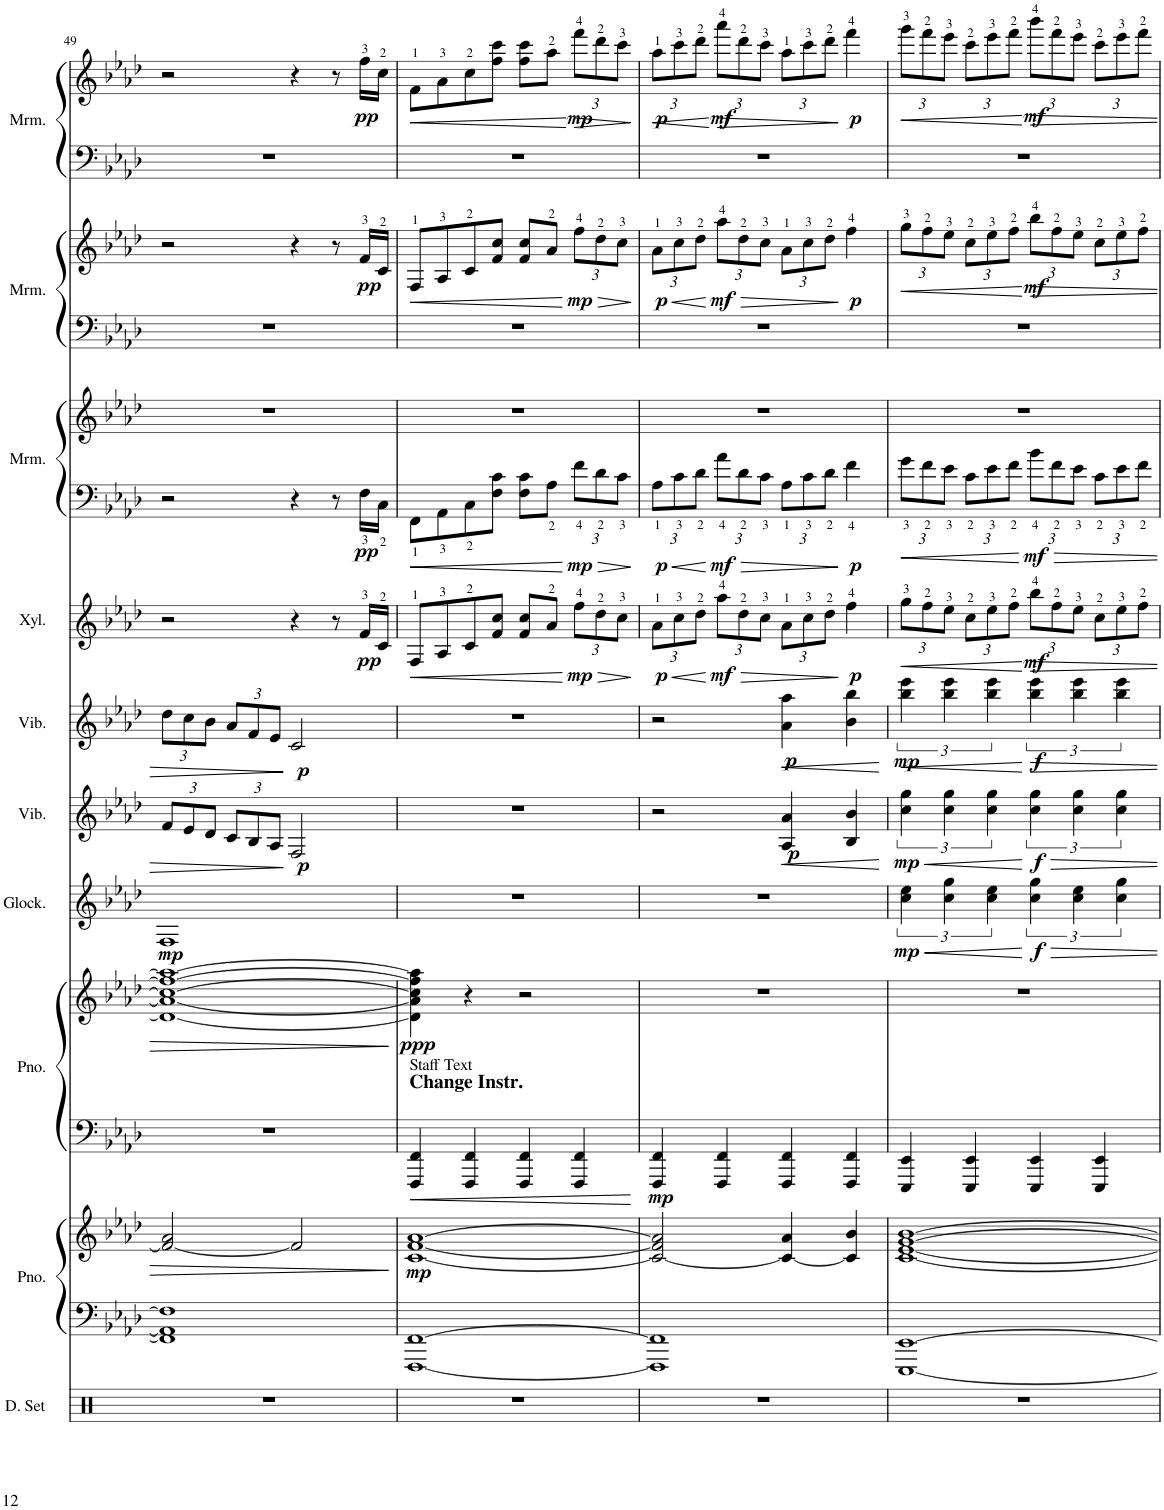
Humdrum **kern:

**kern	**kern	**kern	**dynam	**kern	**kern	**dynam	**kern	**dynam	**kern	**dynam	**kern	**dynam	**kern	**dynam	**kern	**kern	**dynam	**kern	**kern	**dynam	**kern	**kern	**dynam
*part10	*part9	*part9	*part9	*part8	*part8	*part8	*part7	*part7	*part6	*part6	*part5	*part5	*part4	*part4	*part3	*part3	*part3	*part2	*part2	*part2	*part1	*part1	*part1
*staff15	*staff14	*staff13	*staff13/14	*staff12	*staff11	*staff11/12	*staff10	*staff10	*staff9	*staff9	*staff8	*staff8	*staff7	*staff7	*staff6	*staff5	*staff5/6	*staff4	*staff3	*staff3/4	*staff2	*staff1	*staff1/2
*I"Drumset	*I"Piano	*	*	*I"Piano	*	*	*I"Glockenspiel	*	*I"Vibraphone	*	*I"Vibraphone	*	*I"Xylophone	*	*I"Marimba	*	*	*I"Marimba	*	*	*I"Marimba	*	*
*I'D. Set	*I'Pno.	*	*	*I'Pno.	*	*	*I'Glock.	*	*I'Vib.	*	*I'Vib.	*	*I'Xyl.	*	*I'Mrm.	*	*	*I'Mrm.	*	*	*I'Mrm.	*	*
!!LO:PB:g=z
*clefX	*clefF4	*clefG2	*	*clefF4	*clefG2	*	*clefG2	*	*clefG2	*	*clefG2	*	*clefG2	*	*clefF4	*clefG2	*	*clefF4	*clefG2	*	*clefF4	*clefG2	*
*	*	*	*	*	*	*	*Trd-14c-24	*	*	*	*	*	*Trd-7c-12	*	*	*	*	*	*	*	*	*	*
*k[]	*k[b-e-a-d-]	*k[b-e-a-d-]	*	*k[b-e-a-d-]	*k[b-e-a-d-]	*	*k[b-e-a-d-]	*	*k[b-e-a-d-]	*	*k[b-e-a-d-]	*	*k[b-e-a-d-]	*	*k[b-e-a-d-]	*k[b-e-a-d-]	*	*k[b-e-a-d-]	*k[b-e-a-d-]	*	*k[b-e-a-d-]	*k[b-e-a-d-]	*
*M4/4	*M4/4	*M4/4	*	*M4/4	*M4/4	*	*M4/4	*	*M4/4	*	*M4/4	*	*M4/4	*	*M4/4	*M4/4	*	*M4/4	*M4/4	*	*M4/4	*M4/4	*
*	*	*	*	*	*	*	*	*	*Xbrackettup	*	*Xbrackettup	*	*	*	*	*	*	*	*	*	*	*	*
=49	=49	=49	=49	=49	=49	=49	=49	=49	=49	=49	=49	=49	=49	=49	=49	=49	=49	=49	=49	=49	=49	=49	=49
!	!	!	!	!	!	!	!	!LO:DY:b	!	!	!	!	!	!	!	!	!	!	!	!	!	!	!
1r	1FF] 1AA-] 1F]	2f/_ 2a-/	.	1r	1d-_ 1a-_ 1cc_ 1ff_ 1aa-_	.	1F	mp	12f/L	.	12dd-\L	.	2r	.	2r	1r	.	1r	2r	.	1r	2r	.
.	.	.	.	.	.	.	.	.	12e-/	.	12cc\	.	.	.	.	.	.	.	.	.	.	.	.
.	.	.	.	.	.	.	.	.	12d-/J	.	12b-\J	.	.	.	.	.	.	.	.	.	.	.	.
.	.	.	.	.	.	.	.	.	12c/L	.	12a-/L	.	.	.	.	.	.	.	.	.	.	.	.
.	.	.	.	.	.	.	.	.	12B-/	.	12f/	.	.	.	.	.	.	.	.	.	.	.	.
.	.	.	.	.	.	.	.	.	12A-/J	.	12e-/J	.	.	.	.	.	.	.	.	.	.	.	.
!	!	!	!	!	!	!	!	!	!	!LO:DY:b	!	!LO:DY:b	!	!	!	!	!	!	!	!	!	!	!
.	.	2f/]	.	.	.	.	.	.	2F/	p	2c/	p	4r	.	4r	.	.	.	4r	.	.	4r	.
.	.	.	.	.	.	.	.	.	.	.	.	.	8r	.	8r	.	.	.	8r	.	.	8r	.
!	!	!	!	!	!	!	!	!	!	!	!	!	!	!LO:DY:b	!	!	!LO:DY:b=2	!	!	!LO:DY:b	!	!	!LO:DY:b
.	.	.	.	.	.	.	.	.	.	.	.	.	16f/LL	pp	16F\LL	.	pp	.	16f/LL	pp	.	16ff\LL	pp
.	.	.	.	.	.	.	.	.	.	.	.	.	16c/JJ	.	16C\JJ	.	.	.	16c/JJ	.	.	16cc\JJ	.
=50	=50	=50	=50	=50	=50	=50	=50	=50	=50	=50	=50	=50	=50	=50	=50	=50	=50	=50	=50	=50	=50	=50	=50
!	!	!	!	!LO:TX:a:B:t=Change Instr.	!	!	!	!	!	!	!	!	!	!	!	!	!	!	!	!	!	!	!
!	!	!	!	!LO:TX:a:t=Staff Text	!	!	!	!	!	!	!	!	!	!	!	!	!	!	!	!	!	!	!
!	!	!	!LO:DY:b	!	!	!LO:DY:b	!	!	!	!	!	!	!	!LO:HP:b	!	!	!	!	!	!LO:HP:b	!	!	!LO:HP:b
1r	[1FFF [1FF	[1c [1f [1a-	mp	4FFF/ 4FF/	4d-\] 4a-\] 4cc\] 4ff\] 4aa-\]	ppp	1r	.	1r	.	1r	.	8F/L	<	8FF\L	1r	.	1r	8F/L	<	1r	8f\L	<
.	.	.	.	.	.	.	.	.	.	.	.	.	8A-/	.	8AA-\	.	.	.	8A-/	.	.	8a-\	.
.	.	.	.	4FFF/ 4FF/	4r	.	.	.	.	.	.	.	8c/	.	8C\	.	.	.	8c/	.	.	8cc\	.
.	.	.	.	.	.	.	.	.	.	.	.	.	8f/ 8cc/J	.	8F\ 8c\J	.	.	.	8f/ 8cc/J	.	.	8ff\ 8ccc\J	.
.	.	.	.	4FFF/ 4FF/	2r	.	.	.	.	.	.	.	8f/ 8cc/L	.	8F\ 8c\L	.	.	.	8f/ 8cc/L	.	.	8ff\ 8ccc\L	.
.	.	.	.	.	.	.	.	.	.	.	.	.	8a-/J	.	8A-\J	.	.	.	8a-/J	.	.	8aa-\J	.
*	*	*	*	*	*	*	*	*	*	*	*	*	*Xbrackettup	*	*	*	*	*	*	*	*	*	*
!	!	!	!	!	!	!	!	!	!	!	!	!	!	!LO:HP:n=1:b	!	!	!	!	!	!	!	!	!
*	*	*	*	*	*	*	*	*	*	*	*	*	*	*	*Xbrackettup	*	*	*	*Xbrackettup	*	*	*	*
!	!	!	!	!	!	!	!	!	!	!	!	!	!	!	!	!	!	!	!	!LO:HP:n=1:b	!	!	!
*	*	*	*	*	*	*	*	*	*	*	*	*	*	*	*	*	*	*	*	*	*	*Xbrackettup	*
!	!	!	!	!	!	!	!	!	!	!	!	!	!	!LO:DY:n=1:b	!	!	!LO:DY:b=2	!	!	!LO:DY:n=1:b	!	!	!LO:HP:n=1:b
!	!	!	!	!	!	!	!	!	!	!	!	!	!	!	!	!	!	!	!	!	!	!	!LO:DY:n=1:b
.	.	.	.	4FFF/ 4FF/	.	.	.	.	.	.	.	.	12ff\L	[ > mp	12f\L	.	mp	.	12ff\L	[ > mp	.	12fff\L	[ > mp
.	.	.	.	.	.	.	.	.	.	.	.	.	12dd-\	.	12d-\	.	.	.	12dd-\	.	.	12ddd-\	.
.	.	.	.	.	.	.	.	.	.	.	.	.	12cc\J	.	12c\J	.	.	.	12cc\J	.	.	12ccc\J	.
.	.	.	.	.	.	.	.	.	.	.	.	.	.	]	.	.	.	.	.	]	.	.	]
=51	=51	=51	=51	=51	=51	=51	=51	=51	=51	=51	=51	=51	=51	=51	=51	=51	=51	=51	=51	=51	=51	=51	=51
!	!	!	!	!	!	!LO:DY:b=2	!	!	!	!	!	!	!	!LO:HP:b	!	!	!	!	!	!LO:HP:b	!	!	!LO:HP:b
!	!	!	!	!	!	!	!	!	!	!	!	!	!	!LO:DY:n=1:b	!	!	!LO:DY:b=2	!	!	!LO:DY:n=1:b	!	!	!LO:DY:n=1:b
1r	1FFF] 1FF]	2c/_ 2f/] 2a-/]	.	4FFF/ 4FF/	1r	mp	1r	.	2r	.	2r	.	12a-\L	< p	12A-\L	1r	p	1r	12a-\L	< p	1r	12aa-\L	< p
.	.	.	.	.	.	.	.	.	.	.	.	.	12cc\	.	12c\	.	.	.	12cc\	.	.	12ccc\	.
.	.	.	.	.	.	.	.	.	.	.	.	.	12dd-\J	.	12d-\J	.	.	.	12dd-\J	.	.	12ddd-\J	.
!	!	!	!	!	!	!	!	!	!	!	!	!	!	!LO:HP:n=1:b	!	!	!	!	!	!LO:HP:n=1:b	!	!	!LO:HP:n=1:b
!	!	!	!	!	!	!	!	!	!	!	!	!	!	!LO:DY:n=2:b	!	!	!LO:DY:b=2	!	!	!LO:DY:n=2:b	!	!	!LO:DY:n=2:b
.	.	.	.	4FFF/ 4FF/	.	.	.	.	.	.	.	.	12aa-\L	[ > mf	12a-\L	.	mf	.	12aa-\L	[ > mf	.	12aaa-\L	[ > mf
.	.	.	.	.	.	.	.	.	.	.	.	.	12dd-\	.	12d-\	.	.	.	12dd-\	.	.	12ddd-\	.
.	.	.	.	.	.	.	.	.	.	.	.	.	12cc\J	.	12c\J	.	.	.	12cc\J	.	.	12ccc\J	.
!	!	!	!	!	!	!	!	!	!	!LO:HP:b	!	!LO:HP:b	!	!	!	!	!	!	!	!	!	!	!
!	!	!	!	!	!	!	!	!	!	!LO:DY:n=1:b	!	!LO:DY:n=1:b	!	!	!	!	!	!	!	!	!	!	!
.	.	4c/_ 4a-/	.	4FFF/ 4FF/	.	.	.	.	4A-/ 4a-/	< p	4a-\ 4aa-\	< p	12a-\L	.	12A-\L	.	.	.	12a-\L	.	.	12aa-\L	.
.	.	.	.	.	.	.	.	.	.	.	.	.	12cc\	.	12c\	.	.	.	12cc\	.	.	12ccc\	.
.	.	.	.	.	.	.	.	.	.	.	.	.	12dd-\J	.	12d-\J	.	.	.	12dd-\J	.	.	12ddd-\J	.
!	!	!	!	!	!	!	!	!	!	!	!	!	!	!LO:DY:n=3:b	!	!	!LO:DY:b=2	!	!	!LO:DY:n=3:b	!	!	!LO:DY:n=3:b
.	.	4c/] 4b-/	.	4FFF/ 4FF/	.	.	.	.	4B-/ 4b-/	.	4b-\ 4bb-\	.	4ff\	] p	4f\	.	p	.	4ff\	] p	.	4fff\	] p
.	.	.	.	.	.	.	.	.	.	[	.	[	.	.	.	.	.	.	.	.	.	.	.
=52	=52	=52	=52	=52	=52	=52	=52	=52	=52	=52	=52	=52	=52	=52	=52	=52	=52	=52	=52	=52	=52	=52	=52
!	!	!	!	!	!	!	!	!LO:HP:b	!	!	!	!	!	!	!	!	!	!	!	!	!	!	!
*	*	*	*	*	*	*	*	*	*brackettup	*	*	*	*	*	*	*	*	*	*	*	*	*	*
!	!	!	!	!	!	!	!	!	!	!LO:HP:b	!	!	!	!	!	!	!	!	!	!	!	!	!
*	*	*	*	*	*	*	*	*	*	*	*brackettup	*	*	*	*	*	*	*	*	*	*	*	*
!	!	!	!	!	!	!	!	!LO:DY:n=1:b	!	!LO:DY:n=1:b	!	!LO:HP:b	!	!LO:HP:b	!	!	!	!	!	!LO:HP:b	!	!	!LO:HP:b
!	!	!	!	!	!	!	!	!	!	!	!	!LO:DY:n=1:b	!	!	!	!	!	!	!	!	!	!	!
1r	[1EEE- [1EE-	[1c [1e- [1g [1b-	.	4EEE-/ 4EE-/	1r	.	6cc\ 6ee-\	< mp	6cc\ 6gg\	< mp	6bb-\ 6eee-\	< mp	12gg\L	<	12g\L	1r	.	1r	12gg\L	<	1r	12ggg\L	<
.	.	.	.	.	.	.	.	.	.	.	.	.	12ff\	.	12f\	.	.	.	12ff\	.	.	12fff\	.
.	.	.	.	.	.	.	6cc\ 6gg\	.	6cc\ 6gg\	.	6bb-\ 6eee-\	.	12ee-\J	.	12e-\J	.	.	.	12ee-\J	.	.	12eee-\J	.
.	.	.	.	4EEE-/ 4EE-/	.	.	.	.	.	.	.	.	12cc\L	.	12c\L	.	.	.	12cc\L	.	.	12ccc\L	.
.	.	.	.	.	.	.	6cc\ 6ee-\	.	6cc\ 6gg\	.	6bb-\ 6eee-\	.	12ee-\	.	12e-\	.	.	.	12ee-\	.	.	12eee-\	.
.	.	.	.	.	.	.	.	.	.	.	.	.	12ff\J	.	12f\J	.	.	.	12ff\J	.	.	12fff\J	.
!	!	!	!	!	!	!	!	!LO:DY:n=2:b	!	!LO:DY:n=2:b	!	!LO:DY:n=2:b	!	!LO:DY:n=1:b	!	!	!LO:DY:b=2	!	!	!LO:DY:n=1:b	!	!	!LO:DY:n=1:b
.	.	.	.	4EEE-/ 4EE-/	.	.	6cc\ 6gg\	[ f	6cc\ 6gg\	[ f	6bb-\ 6eee-\	[ f	12bb-\L	[ mf	12b-\L	.	mf	.	12bb-\L	[ mf	.	12bbb-\L	[ mf
.	.	.	.	.	.	.	.	.	.	.	.	.	12ff\	.	12f\	.	.	.	12ff\	.	.	12fff\	.
.	.	.	.	.	.	.	6cc\ 6ee-\	.	6cc\ 6gg\	.	6bb-\ 6eee-\	.	12ee-\J	.	12e-\J	.	.	.	12ee-\J	.	.	12eee-\J	.
.	.	.	.	4EEE-/ 4EE-/	.	.	.	.	.	.	.	.	12cc\L	.	12c\L	.	.	.	12cc\L	.	.	12ccc\L	.
.	.	.	.	.	.	.	6cc\ 6gg\	.	6cc\ 6gg\	.	6bb-\ 6eee-\	.	12ee-\	.	12e-\	.	.	.	12ee-\	.	.	12eee-\	.
.	.	.	.	.	.	.	.	.	.	.	.	.	12ff\J	.	12f\J	.	.	.	12ff\J	.	.	12fff\J	.
=	=	=	=	=	=	=	=	=	=	=	=	=	=	=	=	=	=	=	=	=	=	=	=
*-	*-	*-	*-	*-	*-	*-	*-	*-	*-	*-	*-	*-	*-	*-	*-	*-	*-	*-	*-	*-	*-	*-	*-
